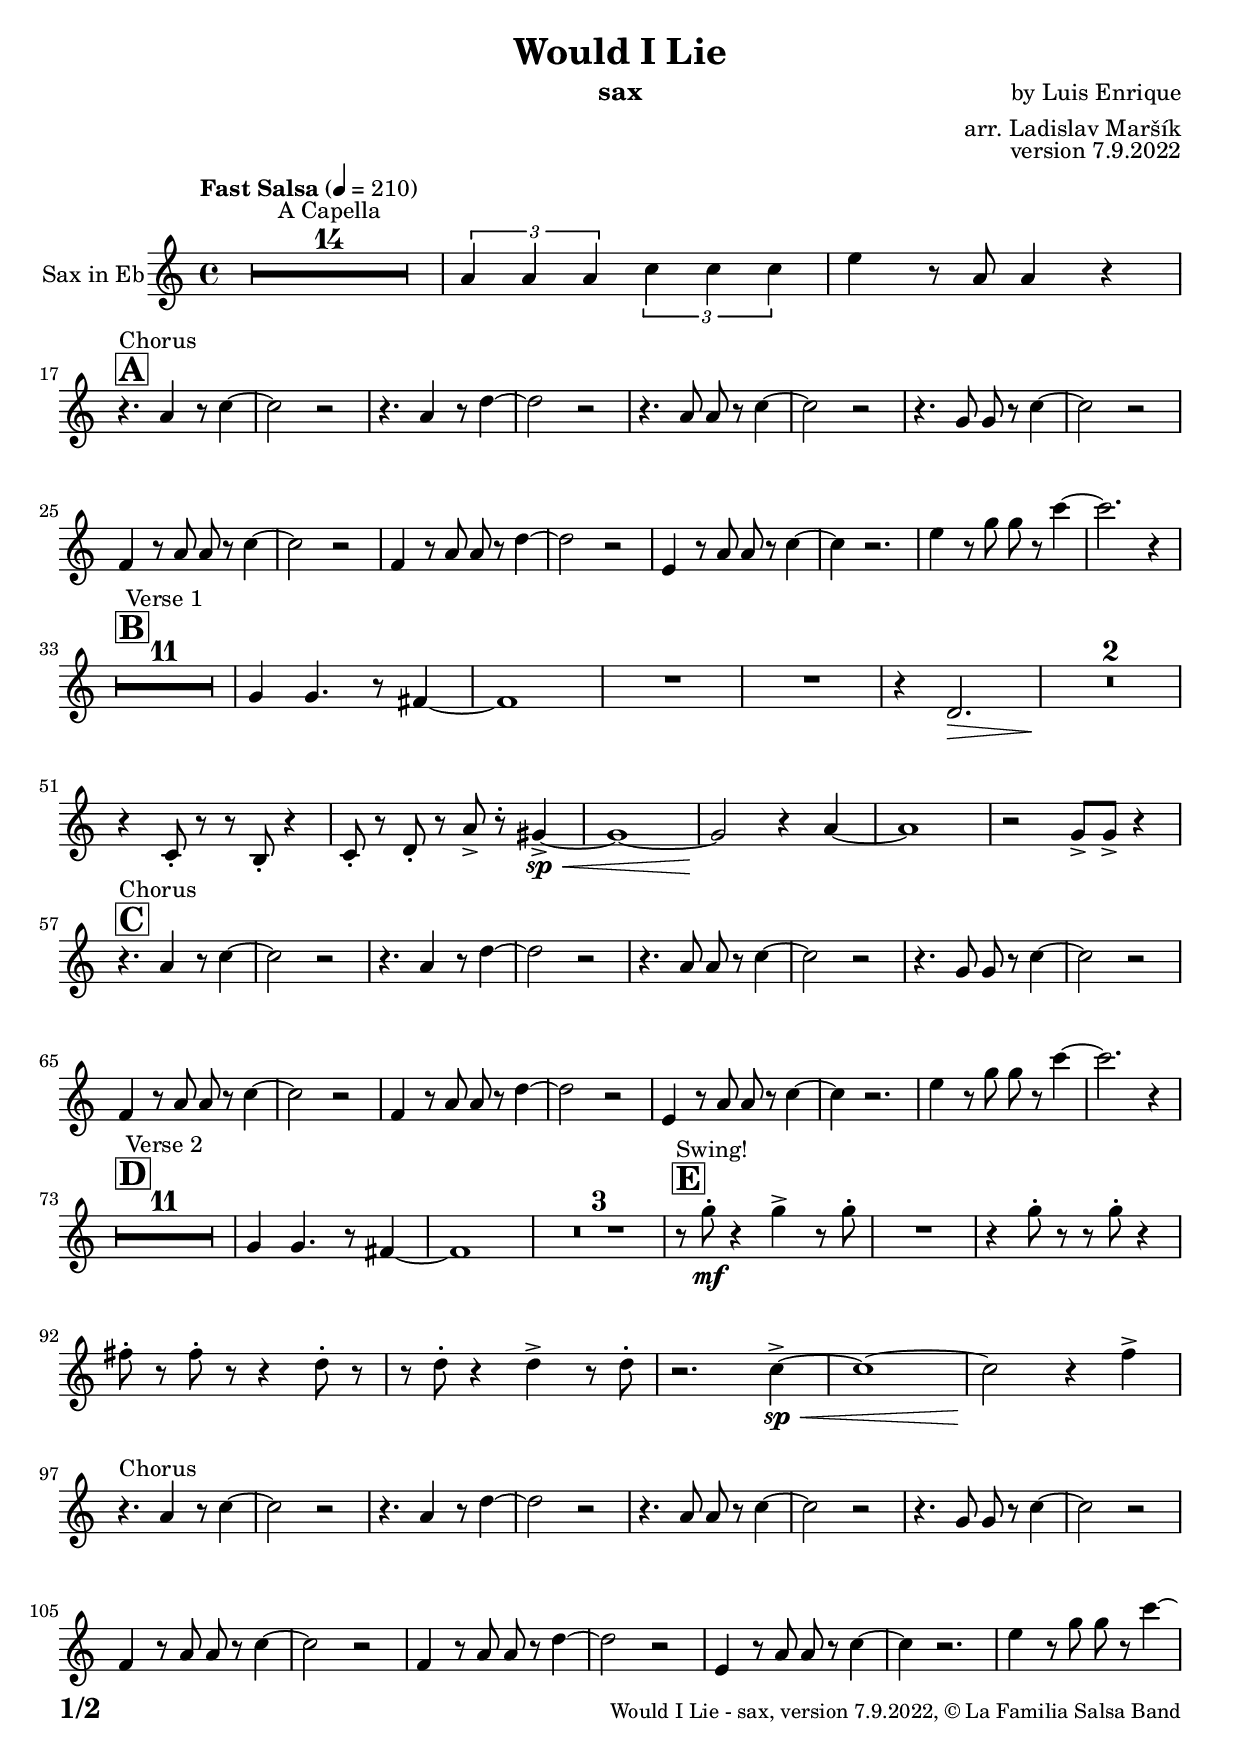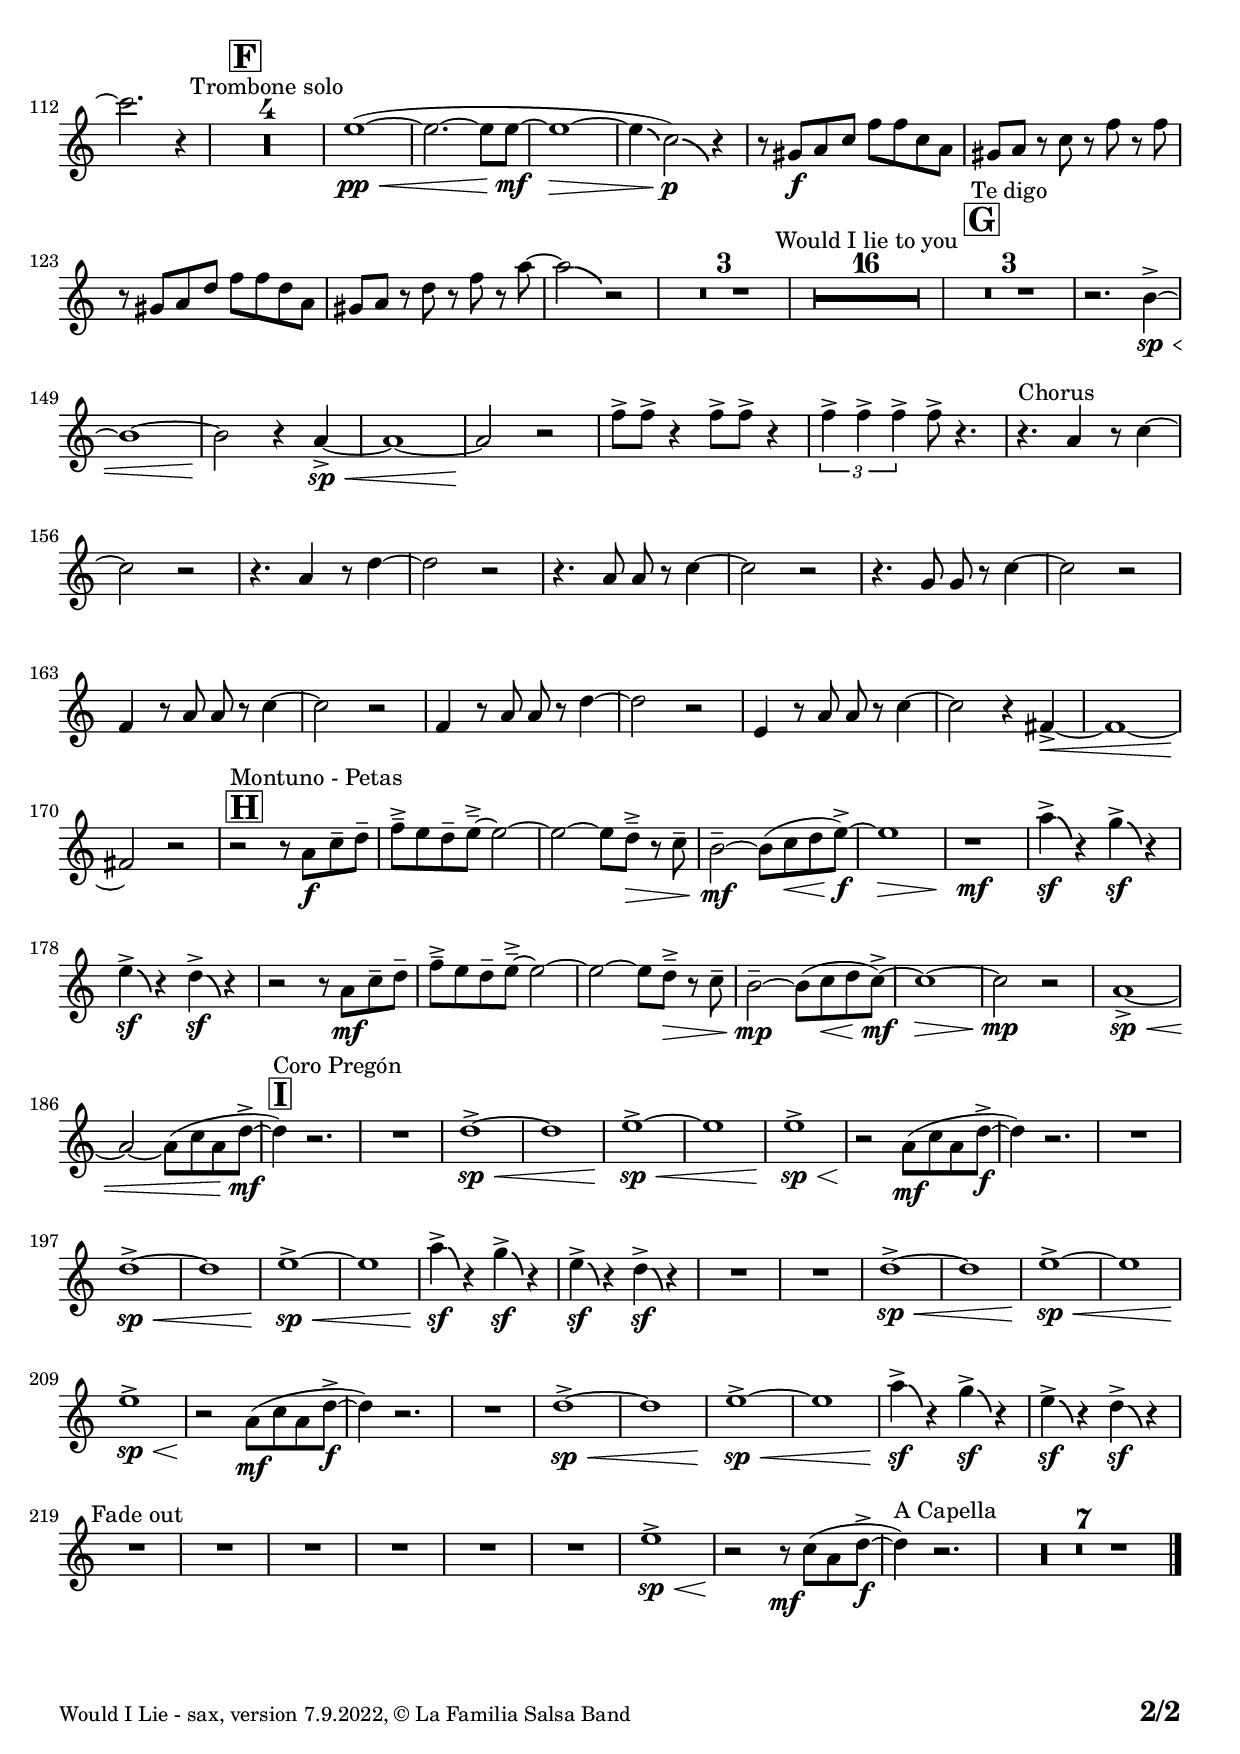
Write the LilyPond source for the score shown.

\version "2.22.2"

% Sheet revision 2022_09

\header {
  title = "Would I Lie"
  instrument = "sax"
  composer = "by Luis Enrique"
  arranger = "arr. Ladislav Maršík"
  opus = "version 7.9.2022"
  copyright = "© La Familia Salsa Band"
}

inst =
#(define-music-function
  (string)
  (string?)
  #{ <>^\markup \abs-fontsize #16 \bold \box #string #})

makePercent = #(define-music-function (note) (ly:music?)
                 (make-music 'PercentEvent 'length (ly:music-length note)))

#(define (test-stencil grob text)
   (let* ((orig (ly:grob-original grob))
          (siblings (ly:spanner-broken-into orig)) ; have we been split?
          (refp (ly:grob-system grob))
          (left-bound (ly:spanner-bound grob LEFT))
          (right-bound (ly:spanner-bound grob RIGHT))
          (elts-L (ly:grob-array->list (ly:grob-object left-bound 'elements)))
          (elts-R (ly:grob-array->list (ly:grob-object right-bound 'elements)))
          (break-alignment-L
           (filter
            (lambda (elt) (grob::has-interface elt 'break-alignment-interface))
            elts-L))
          (break-alignment-R
           (filter
            (lambda (elt) (grob::has-interface elt 'break-alignment-interface))
            elts-R))
          (break-alignment-L-ext (ly:grob-extent (car break-alignment-L) refp X))
          (break-alignment-R-ext (ly:grob-extent (car break-alignment-R) refp X))
          (num
           (markup text))
          (num
           (if (or (null? siblings)
                   (eq? grob (car siblings)))
               num
               (make-parenthesize-markup num)))
          (num (grob-interpret-markup grob num))
          (num-stil-ext-X (ly:stencil-extent num X))
          (num-stil-ext-Y (ly:stencil-extent num Y))
          (num (ly:stencil-aligned-to num X CENTER))
          (num
           (ly:stencil-translate-axis
            num
            (+ (interval-length break-alignment-L-ext)
               (* 0.5
                  (- (car break-alignment-R-ext)
                     (cdr break-alignment-L-ext))))
            X))
          (bracket-L
           (markup
            #:path
            0.1 ; line-thickness
            `((moveto 0.5 ,(* 0.5 (interval-length num-stil-ext-Y)))
              (lineto ,(* 0.5
                          (- (car break-alignment-R-ext)
                             (cdr break-alignment-L-ext)
                             (interval-length num-stil-ext-X)))
                      ,(* 0.5 (interval-length num-stil-ext-Y)))
              (closepath)
              (rlineto 0.0
                       ,(if (or (null? siblings) (eq? grob (car siblings)))
                            -1.0 0.0)))))
          (bracket-R
           (markup
            #:path
            0.1
            `((moveto ,(* 0.5
                          (- (car break-alignment-R-ext)
                             (cdr break-alignment-L-ext)
                             (interval-length num-stil-ext-X)))
                      ,(* 0.5 (interval-length num-stil-ext-Y)))
              (lineto 0.5
                      ,(* 0.5 (interval-length num-stil-ext-Y)))
              (closepath)
              (rlineto 0.0
                       ,(if (or (null? siblings) (eq? grob (last siblings)))
                            -1.0 0.0)))))
          (bracket-L (grob-interpret-markup grob bracket-L))
          (bracket-R (grob-interpret-markup grob bracket-R))
          (num (ly:stencil-combine-at-edge num X LEFT bracket-L 0.4))
          (num (ly:stencil-combine-at-edge num X RIGHT bracket-R 0.4)))
     num))

#(define-public (Measure_attached_spanner_engraver context)
   (let ((span '())
         (finished '())
         (event-start '())
         (event-stop '()))
     (make-engraver
      (listeners ((measure-counter-event engraver event)
                  (if (= START (ly:event-property event 'span-direction))
                      (set! event-start event)
                      (set! event-stop event))))
      ((process-music trans)
       (if (ly:stream-event? event-stop)
           (if (null? span)
               (ly:warning "You're trying to end a measure-attached spanner but you haven't started one.")
               (begin (set! finished span)
                 (ly:engraver-announce-end-grob trans finished event-start)
                 (set! span '())
                 (set! event-stop '()))))
       (if (ly:stream-event? event-start)
           (begin (set! span (ly:engraver-make-grob trans 'MeasureCounter event-start))
             (set! event-start '()))))
      ((stop-translation-timestep trans)
       (if (and (ly:spanner? span)
                (null? (ly:spanner-bound span LEFT))
                (moment<=? (ly:context-property context 'measurePosition) ZERO-MOMENT))
           (ly:spanner-set-bound! span LEFT
                                  (ly:context-property context 'currentCommandColumn)))
       (if (and (ly:spanner? finished)
                (moment<=? (ly:context-property context 'measurePosition) ZERO-MOMENT))
           (begin
            (if (null? (ly:spanner-bound finished RIGHT))
                (ly:spanner-set-bound! finished RIGHT
                                       (ly:context-property context 'currentCommandColumn)))
            (set! finished '())
            (set! event-start '())
            (set! event-stop '()))))
      ((finalize trans)
       (if (ly:spanner? finished)
           (begin
            (if (null? (ly:spanner-bound finished RIGHT))
                (set! (ly:spanner-bound finished RIGHT)
                      (ly:context-property context 'currentCommandColumn)))
            (set! finished '())))
       (if (ly:spanner? span)
           (begin
            (ly:warning "I think there's a dangling measure-attached spanner :-(")
            (ly:grob-suicide! span)
            (set! span '())))))))

\layout {
  \context {
    \Staff
    \consists #Measure_attached_spanner_engraver
    \override MeasureCounter.font-encoding = #'latin1
    \override MeasureCounter.font-size = 0
    \override MeasureCounter.outside-staff-padding = 2
    \override MeasureCounter.outside-staff-horizontal-padding = #0
  }
}

repeatBracket = #(define-music-function
                  (parser location N note)
                  (number? ly:music?)
                  #{
                    \override Staff.MeasureCounter.stencil =
                    #(lambda (grob) (test-stencil grob #{ #(string-append(number->string N) "x") #} ))
                    \startMeasureCount
                    \repeat volta #N { $note }
                    \stopMeasureCount
                  #}
                  )

Sax = \new Voice
\transpose c a'
\relative c {
  \set Staff.instrumentName = \markup {
    \center-align { "Sax in Eb" }
  }
  \set Staff.midiInstrument = "alto sax"
  \set Staff.midiMaximumVolume = #0.9

  \key c \minor
  \time 4/4
  \tempo "Fast Salsa" 4 = 210
  
  R1*14 ^\markup { "A Capella" }
  
  \tuplet 3/2 { c4 c c } \tuplet 3/2 { es es es} | 
  g r8 c,8 c4 r | \break
  
  \inst "A"
  r4. ^\markup { "Chorus" } c4 r8 es4 ~ |
  es2 r |
  r4. c4 r8 f4 ~ |
  f2 r |
  r4. c8 c r es4 ~ |
  es2 r |
  r4. bes8 bes r es4 ~ |
  es2 r | \break
  
  as,4 r8 c8 c r es4 ~ |
  es2 r |
  as,4 r8 c8 c r f4 ~ |
  f2 r |
  g,4 r8 c8 c r es4 ~ |
  es4 r2. |
  g4 r8 bes bes r es4 ~ |
  es2. r4 | \break
  
  \inst "B"
  R1*11 ^\markup { "Verse 1" } 
  
  bes,4 bes4. r8 a4 ~ |
  a1 |
  R1 |
  R1 |
  
  r4 f2. \> |
  R1*2 \! |
  r4 es8 -. r r d -. r4 |
  es8 -. r f8 -. r c' -> r -. b4 ~ -> \sp \< |
  b1 ~ |
  b2 \! r4 c4 ~ |
  c1 | 
  r2 bes8 -> bes -> r4 | \break
  
  \inst "C"
  r4. ^\markup { "Chorus" } c4 r8 es4 ~ |
  es2 r |
  r4. c4 r8 f4 ~ |
  f2 r |
  r4. c8 c r es4 ~ |
  es2 r |
  r4. bes8 bes r es4 ~ |
  es2 r | \break
  
  as,4 r8 c8 c r es4 ~ |
  es2 r |
  as,4 r8 c8 c r f4 ~ |
  f2 r |
  g,4 r8 c8 c r es4 ~ |
  es4 r2. |
  g4 r8 bes bes r es4 ~ |
  es2. r4 | \break
  
  \inst "D"
  R1*11 ^\markup { "Verse 2" } 
  
  bes,4 bes4. r8 a4 ~ |
  a1 |
  \set Score.skipBars = ##t R1*3
  \inst "E"
  r8 ^\markup { "Swing!" } bes' \mf -. r4 bes -> r8 bes -. |
  R1 |
  r4 bes8 -. r r bes -. r4 |
  a8 -. r a8 -. r r4 f8 -. r |
  r8 f -. r4 f -> r8 f -. |
  r2. es4 ~ -> \sp \< |
  es1 ~ | 
  es2 \! r4 as4 -> | \break
  
  r4. ^\markup { "Chorus" } c,4 r8 es4 ~ |
  es2 r |
  r4. c4 r8 f4 ~ |
  f2 r |
  r4. c8 c r es4 ~ |
  es2 r |
  r4. bes8 bes r es4 ~ |
  es2 r | \break
  
  as,4 r8 c8 c r es4 ~ |
  es2 r |
  as,4 r8 c8 c r f4 ~ |
  f2 r |
  g,4 r8 c8 c r es4 ~ |
  es4 r2. |
  g4 r8 bes bes r es4 ~ |
  es2. r4 |
  
  \inst "F"
  \set Score.skipBars = ##t R1*4 ^\markup { "Trombone solo" }
  
  g,1 ~ ( \pp \< |
  g2. ~ g8 g8 \mf ~ |
  g1 \> ~ |
  g4 \bendAfter #-2 es2 \p ) \bendAfter #-4 r4 |
  
  r8 b \f c es as as es c |
  b c r es r as r as |
  r b, c f as as f c |
  b c r f r as r c ~ |
  c2 \bendAfter #-3 r2 |
  
  \set Score.skipBars = ##t R1*3
  
  \set Score.skipBars = ##t R1*16 ^\markup { "Would I lie to you" }
  
  \inst "G"
  \set Score.skipBars = ##t R1*3 ^\markup { "Te digo" }
  
  r2. d,4 ~ -> \sp \< |
  d1 ~ |
  d2 \! r4 c4 ~ -> \sp \< |
  c1 ~ |  
  c2 \! r2 |
  
  as'8 -> as -> r4 as8 -> as -> r4 |
  \tuplet 3/2 { as4 -> as -> as -> } as8 -> r4. |
  
  r4. ^\markup { "Chorus" } c,4 r8 es4 ~ |
  es2 r |
  r4. c4 r8 f4 ~ |
  f2 r |
  r4. c8 c r es4 ~ |
  es2 r |
  r4. bes8 bes r es4 ~ |
  es2 r | \break
  
  as,4 r8 c8 c r es4 ~ |
  es2 r |
  as,4 r8 c8 c r f4 ~ |
  f2 r |
  g,4 r8 c8 c r es4 ~ |
  es2 r4 a, -> ~ \< |
  a1 ~ |
  a2 \! r2 |
  
  \set Staff.midiMaximumVolume = #2.0
  \inst "H"
  r2 ^\markup { "Montuno - Petas" } r8 c \f es \tenuto f \tenuto |
  as \tenuto -> g f \tenuto g -> \tenuto ~ g2 ~ |
  g2 ~ g8 f \tenuto -> \> r es \tenuto |
  d2 \tenuto \mf ~ d8 ( es \< f g -> \f ) ~ |
  g1 \> |
  r1 \mf | 
  c4 \sf -> \bendAfter #-4 r bes4 \sf -> \bendAfter #-4 r | 
  g4 \sf -> \bendAfter #-4 r f4 \sf -> \bendAfter #-4 r | 
  
  \set Staff.midiMaximumVolume = #1.0
  
  r2 r8 c \mf es \tenuto f \tenuto |
  as \tenuto -> g f \tenuto g -> \tenuto ~ g2 ~ |
  g2 ~ g8 f \tenuto -> \> r es \tenuto |
  d2 \tenuto \mp ~ d8 ( es \< f es -> \mf ) ~ |
  es1 \> ~ |
  es2 \mp r2 | 
  c1 -> \sp \< ~ |
  c2 ~ c8 ( es c f -> \mf ~ |
  \inst "I"
  f4 ^\markup { "Coro Pregón" } ) r2. |
  R1 |
  f1 ~ -> \sp \< |
  f1 |
  g1 ~ -> \! \sp \< |
  g1 |
  g1 -> \! \sp \< |
  r2 \! c,8 \mf ( es c f -> \f ~ |
  f4 ) r2. |
  R1 |
  f1 ~ -> \sp \< |
  f1 |
  g1 ~ -> \! \sp \< |
  g1 |
  c4 \sf -> \bendAfter #-4 r bes4 \sf -> \bendAfter #-4 r | 
  g4 \sf -> \bendAfter #-4 r f4 \sf -> \bendAfter #-4 r | 
  
  R1 |
  R1 |
  f1 ~ -> \sp \< |
  f1 |
  g1 ~ -> \! \sp \< |
  g1 |
  g1 -> \! \sp \< |
  r2 \! c,8 \mf ( es c f -> \f ~ |
  f4 ) r2. |
  R1 |
  f1 ~ -> \sp \< |
  f1 |
  g1 ~ -> \! \sp \< |
  g1 |
  c4 \sf -> \bendAfter #-4 r bes4 \sf -> \bendAfter #-4 r | 
  g4 \sf -> \bendAfter #-4 r f4 \sf -> \bendAfter #-4 r | 
  
  R1 ^\markup { "Fade out" } |
  R1 |
  R1 |
  R1 |
  R1 |
  R1 |
  g1 -> \! \sp \< |
  r2 \! r8 \mf es ( c f -> \f ~ |
  f4 ) ^\markup { "A Capella" } r2. |
  \set Score.skipBars = ##t R1*7
  
  \label #'lastPage
  \bar "|."
}

\score {
  \compressMMRests \new Staff \with {
    \consists "Volta_engraver"
  }
  {
    \Sax
  }
  \layout {
    \context {
      \Score
      \remove "Volta_engraver"
    }
  }
}


\paper {
  system-system-spacing =
  #'((basic-distance . 14)
     (minimum-distance . 10)
     (padding . 1)
     (stretchability . 60))
  between-system-padding = #2
  bottom-margin = 5\mm

  print-first-page-number = ##t
  oddHeaderMarkup = \markup \fill-line { " " }
  evenHeaderMarkup = \markup \fill-line { " " }
  oddFooterMarkup = \markup {
    \fill-line {
      \bold \fontsize #2
      \concat { \fromproperty #'page:page-number-string "/" \page-ref #'lastPage "0" "?" }

      \fontsize #-1
      \concat { \fromproperty #'header:title " - " \fromproperty #'header:instrument ", " \fromproperty #'header:opus ", " \fromproperty #'header:copyright }
    }
  }
  evenFooterMarkup = \markup {
    \fill-line {
      \fontsize #-1
      \concat { \fromproperty #'header:title " - " \fromproperty #'header:instrument ", " \fromproperty #'header:opus ", " \fromproperty #'header:copyright }

      \bold \fontsize #2
      \on-the-fly #print-page-number-check-first
      \concat { \fromproperty #'page:page-number-string "/" \page-ref #'lastPage "0" "?" }
    }
  }
}